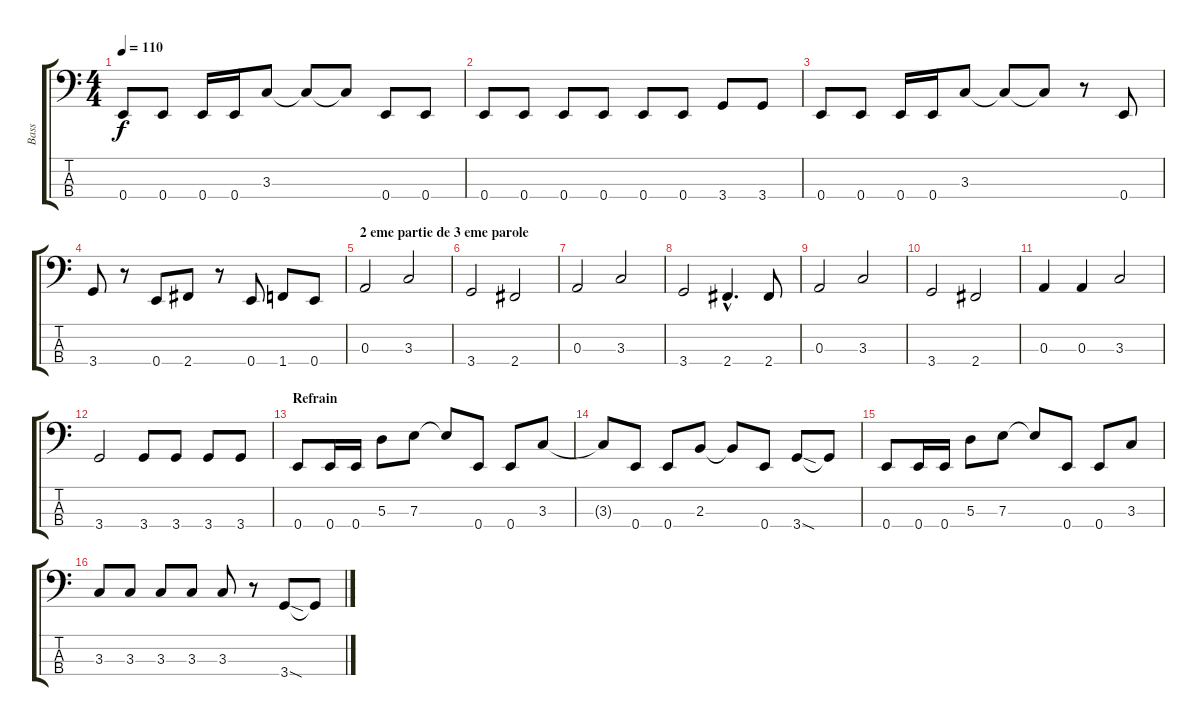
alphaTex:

\track ("Bass" "Bass") {instrument electricbassfinger}
\staff {score tabs}
\tuning (G2 D2 A1 E1) {hide}
\ts (4 4)
\tempo 110
\clef f4
\ks c
0.4.8{dy f} 0.4.8 0.4.16 0.4.16 3.3.8 3.3{t}.8 3.3{t}.8 0.4.8 0.4.8 |
0.4.8 0.4.8 0.4.8 0.4.8 0.4.8 0.4.8 3.4.8 3.4.8 |
0.4.8 0.4.8 0.4.16 0.4.16 3.3.8 3.3{t}.8 3.3{t}.8 r.8 0.4.8 |
3.4.8 r.8 0.4.8 2.4.8 r.8 0.4.8 1.4.8 0.4.8 |
\section ("" "2 eme partie de 3 eme parole")
0.3.2 3.3.2 |
3.4.2 2.4.2 |
0.3.2 3.3.2 |
3.4.2 2.4{hac}.4{d} 2.4.8 |
0.3.2 3.3.2 |
3.4.2 2.4.2 |
0.3.4 0.3.4 3.3.2 |
3.4.2 3.4.8 3.4.8 3.4.8 3.4.8 |
\section ("" "Refrain")
0.4.8 0.4.16 0.4.16 5.3.8 7.3.8 7.3{t}.8 0.4.8 0.4.8 3.3.8 |
3.3{t}.8 0.4.8 0.4.8 2.3.8 2.3{t}.8 0.4.8 3.4{sod}.8 3.4{t}.8 |
0.4.8 0.4.16 0.4.16 5.3.8 7.3.8 7.3{t}.8 0.4.8 0.4.8 3.3.8 |
3.3.8 3.3.8 3.3.8 3.3.8 3.3.8 r.8 3.4{sod}.8 3.4{t}.8
